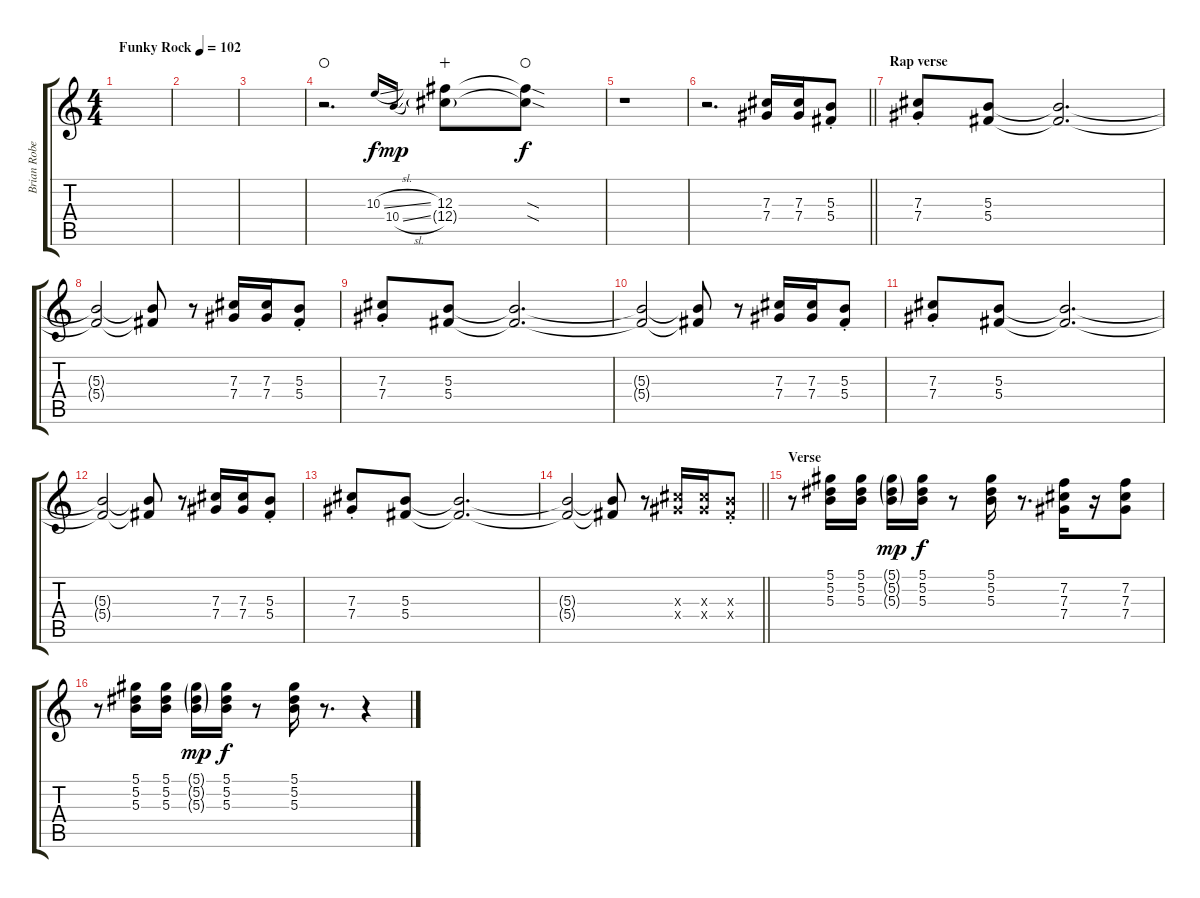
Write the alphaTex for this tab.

\track ("Brian Robertson" "Brian Robe") {instrument electricguitarclean}
\staff {score tabs}
\tuning (Eb4 Bb3 Gb3 Db3 Ab2 Eb2) {hide}
\ts (4 4)
\tempo (102 "Funky Rock")
\clef g2
\ks c
|
|
|
r.2{d instrument overdrivenguitar waho} 10.3{sl}.16{gr onbeat} 10.4{sl}.16{gr onbeat dy mp} (12.3 12.4{g}).8{wahc} (12.3{sod t} 12.4{sod t}).8{dy f waho} |
r.1 |
\barLineRight lightlight
r.2{d instrument electricguitarclean} (7.3 7.4).16 (7.3 7.4).16 (5.3{st} 5.4{st}).8 |
\section ("" "Rap verse")
(7.3{st} 7.4{st}).8 (5.3 5.4).8 (5.3{t} 5.4{t}).2{d} |
(5.3{t} 5.4{t}).2 (5.3{t} 5.4{t}).8 r.8 (7.3 7.4).16 (7.3 7.4).16 (5.3{st} 5.4{st}).8 |
(7.3{st} 7.4{st}).8 (5.3 5.4).8 (5.3{t} 5.4{t}).2{d} |
(5.3{t} 5.4{t}).2 (5.3{t} 5.4{t}).8 r.8 (7.3 7.4).16 (7.3 7.4).16 (5.3{st} 5.4{st}).8 |
(7.3{st} 7.4{st}).8 (5.3 5.4).8 (5.3{t} 5.4{t}).2{d} |
(5.3{t} 5.4{t}).2 (5.3{t} 5.4{t}).8 r.8 (7.3 7.4).16 (7.3 7.4).16 (5.3{st} 5.4{st}).8 |
(7.3{st} 7.4{st}).8 (5.3 5.4).8 (5.3{t} 5.4{t}).2{d} |
\barLineRight lightlight
(5.3{t} 5.4{t}).2 (5.3{t} 5.4{t}).8 r.8 (7.3{x} 7.4{x}).16 (7.3{x} 7.4{x}).16 (5.3{st x} 5.4{st x}).8 |
\section ("" "Verse")
r.8 (5.1 5.2 5.3).16 (5.1 5.2 5.3).16 (5.1{g} 5.2{g} 5.3{g}).16{dy mp} (5.1 5.2 5.3).16{dy f} r.8 (5.1 5.2 5.3).16 r.8{d} (7.2 7.3 7.4).16 r.16 (7.2 7.3 7.4).8 |
r.8 (5.1 5.2 5.3).16 (5.1 5.2 5.3).16 (5.1{g} 5.2{g} 5.3{g}).16{dy mp} (5.1 5.2 5.3).16{dy f} r.8 (5.1 5.2 5.3).16 r.8{d} r.4
